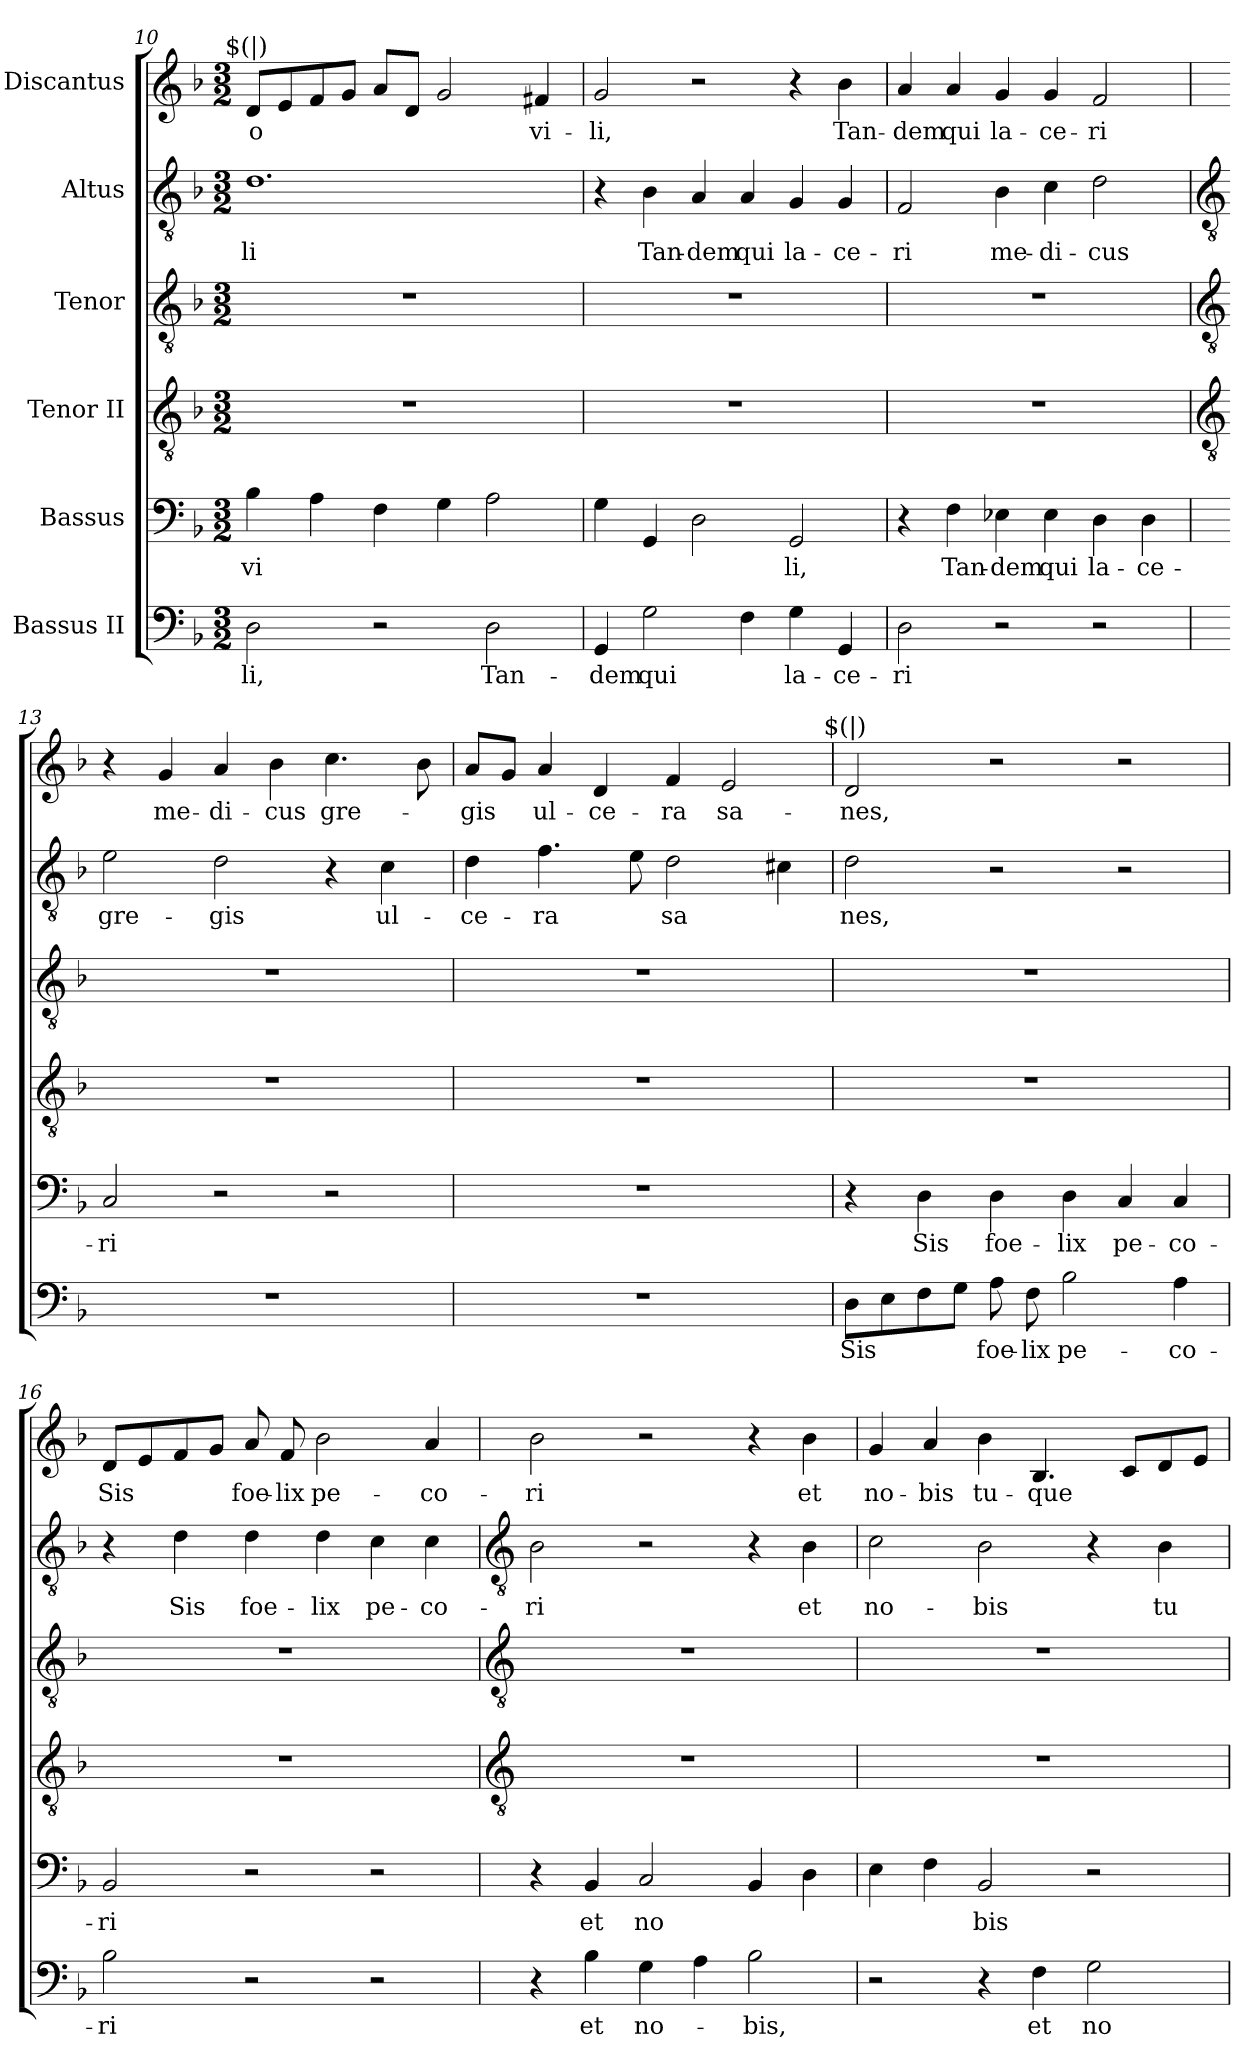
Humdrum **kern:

**kern	**text	**kern	**text	**kern	**kern	**kern	**text	**kern	**text
*part6	*part6	*part5	*part5	*part4	*part3	*part2	*part2	*part1	*part1
*staff6	*staff6	*staff5	*staff5	*staff4	*staff3	*staff2	*staff2	*staff1	*staff1
*I"Bassus II	*	*I"Bassus	*	*I"Tenor II	*I"Tenor	*I"Altus	*	*I"Discantus	*
*clefF4	*	*clefF4	*	*clefGv2	*clefGv2	*clefGv2	*	*clefG2	*
*k[b-]	*	*k[b-]	*	*k[b-]	*k[b-]	*k[b-]	*	*k[b-]	*
*F:	*	*F:	*	*F:	*F:	*F:	*	*F:	*
*M3/2	*	*M3/2	*	*M3/2	*M3/2	*M3/2	*	*M3/2	*
=10	=10	=10	=10	=10	=10	=10	=10	=10	=10
!	!	!	!	!	!	!	!	!LO:TX:a:cj:t=$(|)	!
!	!LO:LY:b	!	!LO:LY:b	!	!	!	!LO:LY:b	!	!LO:LY:b
2D	-li,	4B-	-vi	1.r	1.r	1.d	-li	8dL	o
.	.	.	.	.	.	.	.	8e	.
.	.	4A	.	.	.	.	.	8f	.
.	.	.	.	.	.	.	.	8gJ	.
2r	.	4F	.	.	.	.	.	8aL	.
.	.	.	.	.	.	.	.	8dJ	.
.	.	4G	.	.	.	.	.	2g	.
!	!LO:LY:b	!	!	!	!	!	!	!	!
2D	Tan-	2A	.	.	.	.	.	.	.
!	!	!	!	!	!	!	!	!	!LO:LY:b
.	.	.	.	.	.	.	.	4f#	vi-
=11	=11	=11	=11	=11	=11	=11	=11	=11	=11
!	!LO:LY:b	!	!	!	!	!	!	!	!LO:LY:b
4GG	-dem	4G	.	1.r	1.r	4r	.	2g	-li,
!	!LO:LY:b	!	!	!	!	!	!LO:LY:b	!	!
2G	qui	4GG	.	.	.	4B-	Tan-	.	.
!	!	!	!	!	!	!	!LO:LY:b	!	!
.	.	2D	.	.	.	4A	-dem	2r	.
!	!	!	!	!	!	!	!LO:LY:b	!	!
4F	.	.	.	.	.	4A	qui	.	.
!	!LO:LY:b	!	!LO:LY:b	!	!	!	!LO:LY:b	!	!
4G	la-	2GG	li,	.	.	4G	la-	4r	.
!	!LO:LY:b	!	!	!	!	!	!LO:LY:b	!	!LO:LY:b
4GG	-ce-	.	.	.	.	4G	-ce-	4b-	Tan-
=12	=12	=12	=12	=12	=12	=12	=12	=12	=12
!	!LO:LY:b	!	!	!	!	!	!LO:LY:b	!	!LO:LY:b
2D	-ri	4r	.	1.r	1.r	2F	-ri	4a	-dem
!	!	!	!LO:LY:b	!	!	!	!	!	!LO:LY:b
.	.	4F	Tan-	.	.	.	.	4a	qui
!	!	!	!LO:LY:b	!	!	!	!LO:LY:b	!	!LO:LY:b
2r	.	4E-	-dem	.	.	4B-	me-	4g	la-
!	!	!	!LO:LY:b	!	!	!	!LO:LY:b	!	!LO:LY:b
.	.	4E-	qui	.	.	4c	-di-	4g	-ce-
!	!	!	!LO:LY:b	!	!	!	!LO:LY:b	!	!LO:LY:b
2r	.	4D	la-	.	.	2d	-cus	2f	-ri
!	!	!	!LO:LY:b	!	!	!	!	!	!
.	.	4D	-ce-	.	.	.	.	.	.
!!LO:LB:g=z
=13	=13	=13	=13	=13	=13	=13	=13	=13	=13
*	*	*	*	*clefGv2	*clefGv2	*clefGv2	*	*	*
!	!	!	!LO:LY:b	!	!	!	!LO:LY:b	!	!
1.r	.	2C	-ri	1.r	1.r	2e	gre-	4r	.
!	!	!	!	!	!	!	!	!	!LO:LY:b
.	.	.	.	.	.	.	.	4g	me-
!	!	!	!	!	!	!	!LO:LY:b	!	!LO:LY:b
.	.	2r	.	.	.	2d	-gis	4a	-di-
!	!	!	!	!	!	!	!	!	!LO:LY:b
.	.	.	.	.	.	.	.	4b-	-cus
!	!	!	!	!	!	!	!	!	!LO:LY:b
.	.	2r	.	.	.	4r	.	4.cc	gre-
!	!	!	!	!	!	!	!LO:LY:b	!	!
.	.	.	.	.	.	4c	ul-	.	.
.	.	.	.	.	.	.	.	8b-	.
=14	=14	=14	=14	=14	=14	=14	=14	=14	=14
!	!	!	!	!	!	!	!LO:LY:b	!	!LO:LY:b
1.r	.	1.r	.	1.r	1.r	4d	-ce-	8aL	-gis
.	.	.	.	.	.	.	.	8gJ	.
!	!	!	!	!	!	!	!LO:LY:b	!	!LO:LY:b
.	.	.	.	.	.	4.f	-ra	4a	ul-
!	!	!	!	!	!	!	!	!	!LO:LY:b
.	.	.	.	.	.	.	.	4d	-ce-
.	.	.	.	.	.	8e	.	.	.
!	!	!	!	!	!	!	!LO:LY:b	!	!LO:LY:b
.	.	.	.	.	.	2d	sa	4f	-ra
!	!	!	!	!	!	!	!	!	!LO:LY:b
.	.	.	.	.	.	.	.	2e	sa-
!	!	!	!	!	!	!	!LO:LY:b	!	!
.	.	.	.	.	.	4c#	-	.	.
=15	=15	=15	=15	=15	=15	=15	=15	=15	=15
!	!	!	!	!	!	!	!	!LO:TX:a:cj:t=$(|)	!
!	!LO:LY:b	!	!	!	!	!	!LO:LY:b	!	!LO:LY:b
8DL	Sis	4r	.	1.r	1.r	2d	nes,	2d	-nes,
8E	.	.	.	.	.	.	.	.	.
!	!	!	!LO:LY:b	!	!	!	!	!	!
8F	.	4D	Sis	.	.	.	.	.	.
8GJ	.	.	.	.	.	.	.	.	.
!	!LO:LY:b	!	!LO:LY:b	!	!	!	!	!	!
8A	foe-	4D	foe-	.	.	2r	.	2r	.
!	!LO:LY:b	!	!	!	!	!	!	!	!
8F	-lix	.	.	.	.	.	.	.	.
!	!LO:LY:b	!	!LO:LY:b	!	!	!	!	!	!
2B-	pe-	4D	-lix	.	.	.	.	.	.
!	!	!	!LO:LY:b	!	!	!	!	!	!
.	.	4C	pe-	.	.	2r	.	2r	.
!	!LO:LY:b	!	!LO:LY:b	!	!	!	!	!	!
4A	-co-	4C	-co-	.	.	.	.	.	.
=16	=16	=16	=16	=16	=16	=16	=16	=16	=16
!	!LO:LY:b	!	!LO:LY:b	!	!	!	!	!	!LO:LY:b
2B-	-ri	2BB-	-ri	1.r	1.r	4r	.	8dL	Sis
.	.	.	.	.	.	.	.	8e	.
!	!	!	!	!	!	!	!LO:LY:b	!	!
.	.	.	.	.	.	4d	Sis	8f	.
.	.	.	.	.	.	.	.	8gJ	.
!	!	!	!	!	!	!	!LO:LY:b	!	!LO:LY:b
2r	.	2r	.	.	.	4d	foe-	8a	foe-
!	!	!	!	!	!	!	!	!	!LO:LY:b
.	.	.	.	.	.	.	.	8f	-lix
!	!	!	!	!	!	!	!LO:LY:b	!	!LO:LY:b
.	.	.	.	.	.	4d	-lix	2b-	pe-
!	!	!	!	!	!	!	!LO:LY:b	!	!
2r	.	2r	.	.	.	4c	pe-	.	.
!	!	!	!	!	!	!	!LO:LY:b	!	!LO:LY:b
.	.	.	.	.	.	4c	-co-	4a	-co-
!!LO:LB:g=z
=17	=17	=17	=17	=17	=17	=17	=17	=17	=17
*	*	*	*	*clefGv2	*clefGv2	*clefGv2	*	*	*
!	!	!	!	!	!	!	!LO:LY:b	!	!LO:LY:b
4r	.	4r	.	1.r	1.r	2B-	-ri	2b-	-ri
!	!LO:LY:b	!	!LO:LY:b	!	!	!	!	!	!
4B-	et	4BB-	et	.	.	.	.	.	.
!	!LO:LY:b	!	!LO:LY:b	!	!	!	!	!	!
4G	no-	2C	no	.	.	2r	.	2r	.
4A	.	.	.	.	.	.	.	.	.
!	!LO:LY:b	!	!	!	!	!	!	!	!
2B-	-bis,	4BB-	.	.	.	4r	.	4r	.
!	!	!	!	!	!	!	!LO:LY:b	!	!LO:LY:b
.	.	4D	.	.	.	4B-	et	4b-	et
=18	=18	=18	=18	=18	=18	=18	=18	=18	=18
!	!	!	!	!	!	!	!LO:LY:b	!	!LO:LY:b
2r	.	4E	.	1.r	1.r	2c	no-	4g	no-
!	!	!	!	!	!	!	!	!	!LO:LY:b
.	.	4F	.	.	.	.	.	4a	-bis
!	!	!	!LO:LY:b	!	!	!	!LO:LY:b	!	!LO:LY:b
4r	.	2BB-	bis	.	.	2B-	-bis	4b-	tu-
!	!LO:LY:b	!	!	!	!	!	!	!	!LO:LY:b
4F	et	.	.	.	.	.	.	4.B-	-que
!	!LO:LY:b	!	!	!	!	!	!	!	!
2G	no-	2r	.	.	.	4r	.	.	.
.	.	.	.	.	.	.	.	8cL	.
!	!	!	!	!	!	!	!LO:LY:b	!	!
.	.	.	.	.	.	4B-	tu-	8d	.
.	.	.	.	.	.	.	.	8eJ	.
=	=	=	=	=	=	=	=	=	=
*-	*-	*-	*-	*-	*-	*-	*-	*-	*-
